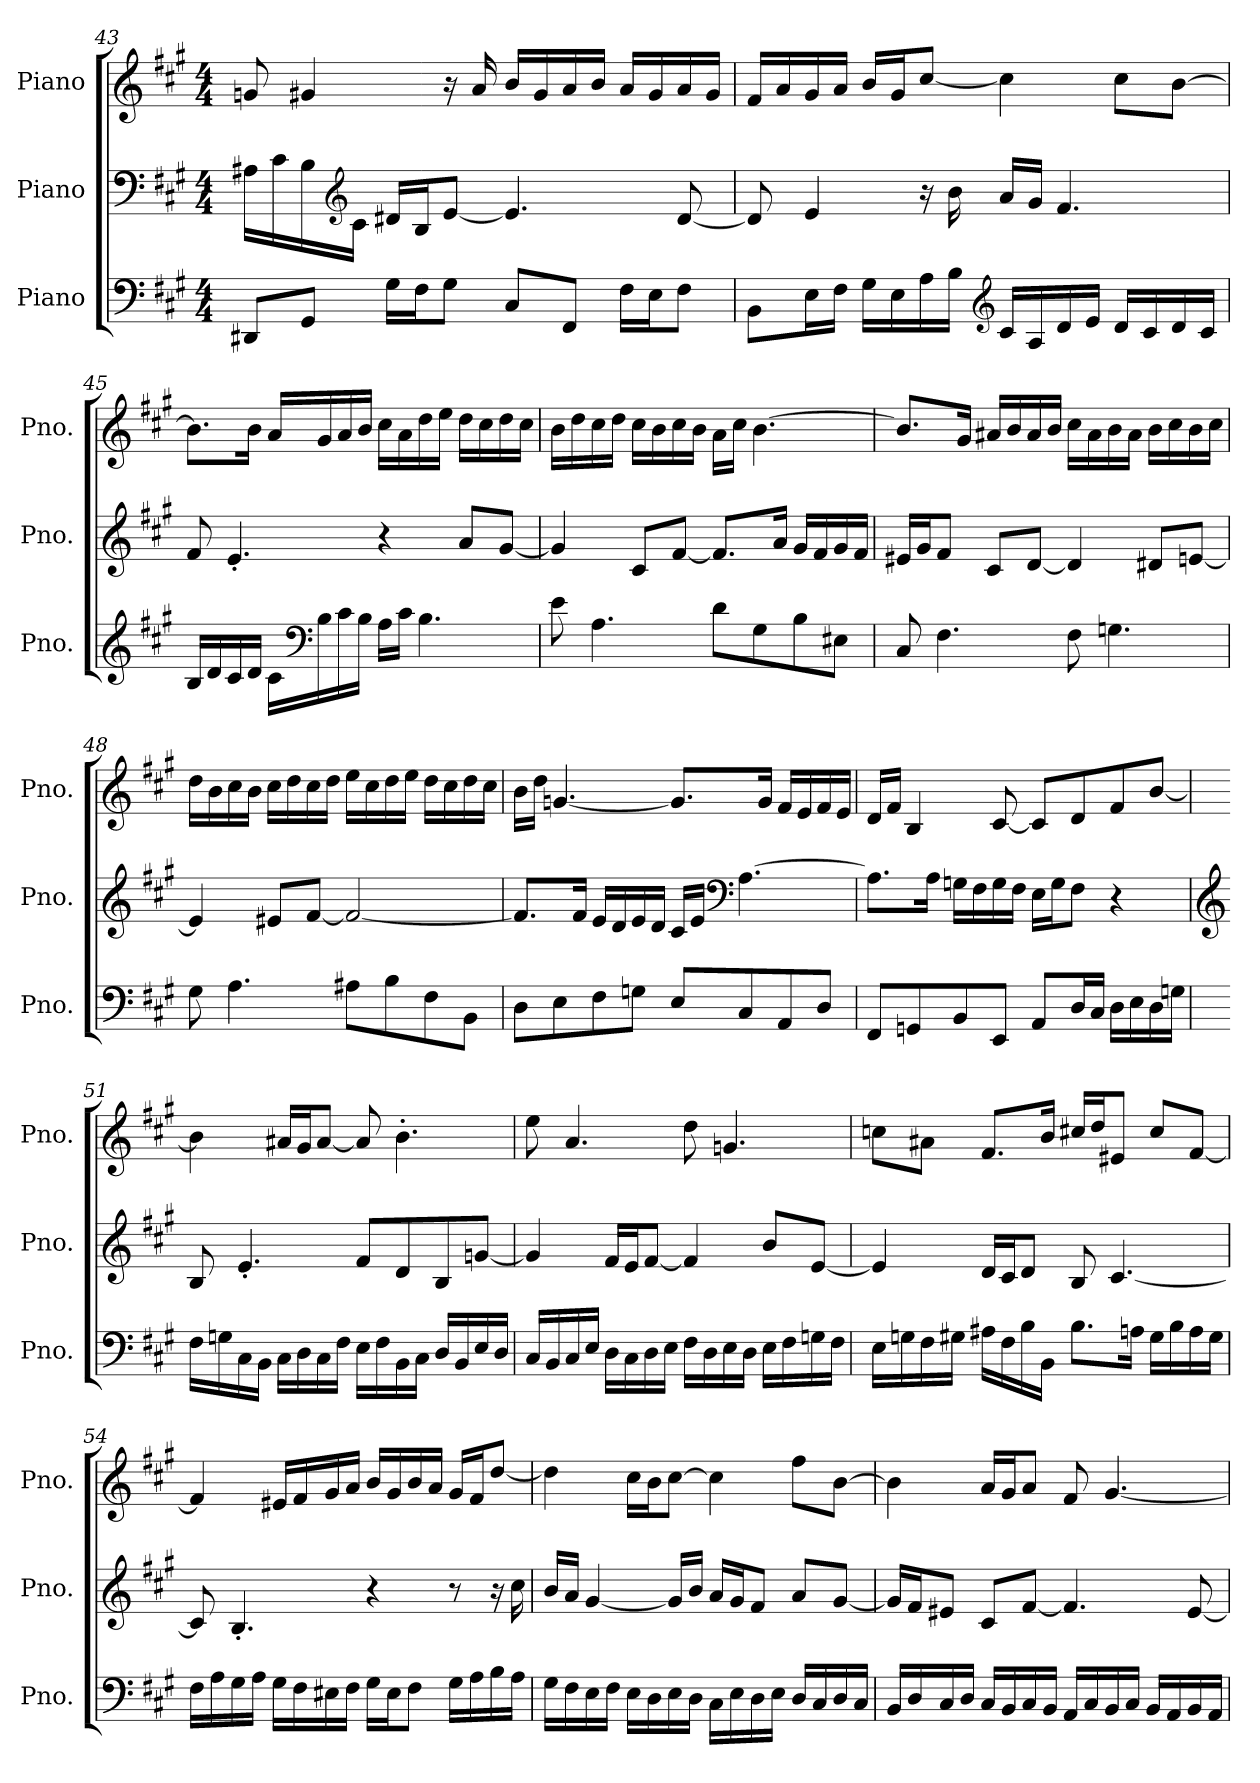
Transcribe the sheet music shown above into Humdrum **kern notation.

**kern	**kern	**kern
*part3	*part2	*part1
*staff3	*staff2	*staff1
*I"Piano	*I"Piano	*I"Piano
*I'Pno.	*I'Pno.	*I'Pno.
*clefF4	*clefF4	*clefG2
*k[f#c#g#]	*k[f#c#g#]	*k[f#c#g#]
*M4/4	*M4/4	*M4/4
=43	=43	=43
8DD#X/L	16A#X\LL	8gn/
.	16c#\	.
8GG#/J	16B\	4g#X/
*	*clefG2	*
.	16c#\JJ	.
16G#\LL	16d#X/LL	.
16F#\J	16B/J	.
8G#\J	[8e/J	16r
.	.	16a/
8C#/L	4.e/]	16b/LL
.	.	16g#/
8FF#/J	.	16a/
.	.	16b/JJ
16F#\LL	.	16a/LL
16E\J	.	16g#/
8F#\J	[8d#/	16a/
.	.	16g#/JJ
!!LO:LB:g=z
=44	=44	=44
8BB\L	8d#/]	16f#/LL
.	.	16a/
16E\L	4e/	16g#/
16F#\JJ	.	16a/JJ
16G#\LL	.	16b/LL
16E\	.	16g#/J
16A\	16r	[8cc#/J
16B\JJ	16b\	.
*clefG2	*	*
16c#/LL	16a/LL	4cc#\]
16A/	16g#/JJ	.
16d/	4.f#/	.
16e/JJ	.	.
16d/LL	.	8cc#\L
16c#/	.	.
16d/	.	[8b\J
16c#/JJ	.	.
=45	=45	=45
16B/LL	8f#/	8.b\L]
16d/	.	.
16c#/	4.e'/	.
16d/JJ	.	16b\Jk
16c#\LL	.	16a/LL
*clefF4	*	*
16B\	.	16g#/
16c#\	.	16a/
16B\JJ	.	16b/JJ
16A\LL	4r	16cc#\LL
16c#\JJ	.	16a\
4.B\	.	16dd\
.	.	16ee\JJ
.	8a/L	16dd\LL
.	.	16cc#\
.	[8g#/J	16dd\
.	.	16cc#\JJ
!!LO:PB:g=z
=46	=46	=46
8e\	4g#/]	16b\LL
.	.	16dd\
4.A\	.	16cc#\
.	.	16dd\JJ
.	8c#/L	16cc#\LL
.	.	16b\
.	[8f#/J	16cc#\
.	.	16b\JJ
8d\L	8.f#/L]	16a\LL
.	.	16cc#\JJ
8G#\	.	[4.b\
.	16a/Jk	.
8B\	16g#/LL	.
.	16f#/	.
8E#X\J	16g#/	.
.	16f#/JJ	.
=47	=47	=47
8C#/	16e#X/LL	8.b/L]
.	16g#/J	.
4.F#\	8f#/J	.
.	.	16g#/Jk
.	8c#/L	16a#X/LL
.	.	16b/
.	[8d/J	16a#/
.	.	16b/JJ
8F#\	4d/]	16cc#\LL
.	.	16a#\
4.Gn\	.	16b\
.	.	16a#\JJ
.	8d#X/L	16b\LL
.	.	16cc#\
.	[8en/J	16b\
.	.	16cc#\JJ
!!LO:LB:g=z
=48	=48	=48
8G#\	4e/]	16dd\LL
.	.	16b\
4.A\	.	16cc#\
.	.	16b\JJ
.	8e#X/L	16cc#\LL
.	.	16dd\
.	[8f#/J	16cc#\
.	.	16dd\JJ
8A#X\L	2f#/_	16ee\LL
.	.	16cc#\
8B\	.	16dd\
.	.	16ee\JJ
8F#\	.	16dd\LL
.	.	16cc#\
8BB\J	.	16dd\
.	.	16cc#\JJ
=49	=49	=49
8D\L	8.f#/L]	16b\LL
.	.	16dd\JJ
8E\	.	[4.gn/
.	16f#/Jk	.
8F#\	16e/LL	.
.	16d/	.
8Gn\J	16e/	.
.	16d/JJ	.
8E/L	16c#/LL	8.g/L]
.	16e/JJ	.
*	*clefF4	*
8C#/	[4.A\	.
.	.	16g/Jk
8AA/	.	16f#/LL
.	.	16e/
8D/J	.	16f#/
.	.	16e/JJ
!!LO:LB:g=z
=50	=50	=50
8FF#/L	8.A\L]	16d/LL
.	.	16f#/JJ
8GGn/	.	4B/
.	16A\Jk	.
8BB/	16Gn\LL	.
.	16F#\	.
8EE/J	16G\	[8c#/
.	16F#\JJ	.
8AA/L	16E\LL	8c#/L]
.	16G\J	.
16D/L	8F#\J	8d/
16C#/JJ	.	.
16D\LL	4r	8f#/
16E\	.	.
16D\	.	[8b/J
16Gn\JJ	.	.
=51	=51	=51
*	*clefG2	*
16F#\LL	8B/	4b\]
16Gn\	.	.
16C#\	4.e'/	.
16BB\JJ	.	.
16C#\LL	.	16a#X/LL
16D\	.	16g#/J
16C#\	.	[8a#/J
16F#\JJ	.	.
16E\LL	8f#/L	8a#/]
16F#\	.	.
16BB\	8d/	4.b'\
16C#\JJ	.	.
16D/LL	8B/	.
16BB/	.	.
16E/	[8gn/J	.
16D/JJ	.	.
!!LO:LB:g=z
=52	=52	=52
16C#/LL	4g/]	8ee\
16BB/	.	.
16C#/	.	4.a/
16E/JJ	.	.
16D\LL	16f#/LL	.
16C#\	16e/J	.
16D\	[8f#/J	.
16E\JJ	.	.
16F#\LL	4f#/]	8dd\
16D\	.	.
16E\	.	4.gn/
16D\JJ	.	.
16E\LL	8b/L	.
16F#\	.	.
16Gn\	[8e/J	.
16F#\JJ	.	.
=53	=53	=53
16E\LL	4e/]	8ccn\L
16Gn\	.	.
16F#\	.	8a#X\J
16G#X\JJ	.	.
16A#X\LL	16d/LL	8.f#/L
16F#\	16c#/J	.
16B\	8d/J	.
16BB\JJ	.	16b/Jk
8.B\L	8B/	16cc#X/LL
.	.	16dd/J
.	[4.c#/	8e#X/J
16An\Jk	.	.
16G#\LL	.	8cc#/L
16B\	.	.
16A\	.	[8f#/J
16G#\JJ	.	.
!!LO:PB:g=z
=54	=54	=54
16F#\LL	8c#/]	4f#/]
16A\	.	.
16G#\	4.B'/	.
16A\JJ	.	.
16G#\LL	.	16e#X/LL
16F#\	.	16f#/
16E#X\	.	16g#/
16F#\JJ	.	16a/JJ
16G#\LL	4r	16b/LL
16E#\J	.	16g#/
8F#\J	.	16b/
.	.	16a/JJ
16G#\LL	8r	16g#/LL
16A\	.	16f#/J
16B\	16r	[8dd/J
16A\JJ	16cc#\	.
=55	=55	=55
16G#\LL	16b/LL	4dd\]
16F#\	16a/JJ	.
16E\	[4g#/	.
16F#\JJ	.	.
16E\LL	.	16cc#\LL
16D\	.	16b\J
16E\	16g#/LL]	[8cc#\J
16D\JJ	16b/JJ	.
16C#\LL	16a/LL	4cc#\]
16E\	16g#/J	.
16D\	8f#/J	.
16E\JJ	.	.
16D/LL	8a/L	8ff#\L
16C#/	.	.
16D/	[8g#/J	[8b\J
16C#/JJ	.	.
!!LO:LB:g=z
=56	=56	=56
16BB/LL	16g#/LL]	4b\]
16D/	16f#/J	.
16C#/	8e#X/J	.
16D/JJ	.	.
16C#/LL	8c#/L	16a/LL
16BB/	.	16g#/J
16C#/	[8f#/J	8a/J
16BB/JJ	.	.
16AA/LL	4.f#/]	8f#/
16C#/	.	.
16BB/	.	[4.g#/
16C#/JJ	.	.
16BB/LL	.	.
16AA/	.	.
16BB/	[8e#/	.
16AA/JJ	.	.
=	=	=
*-	*-	*-
